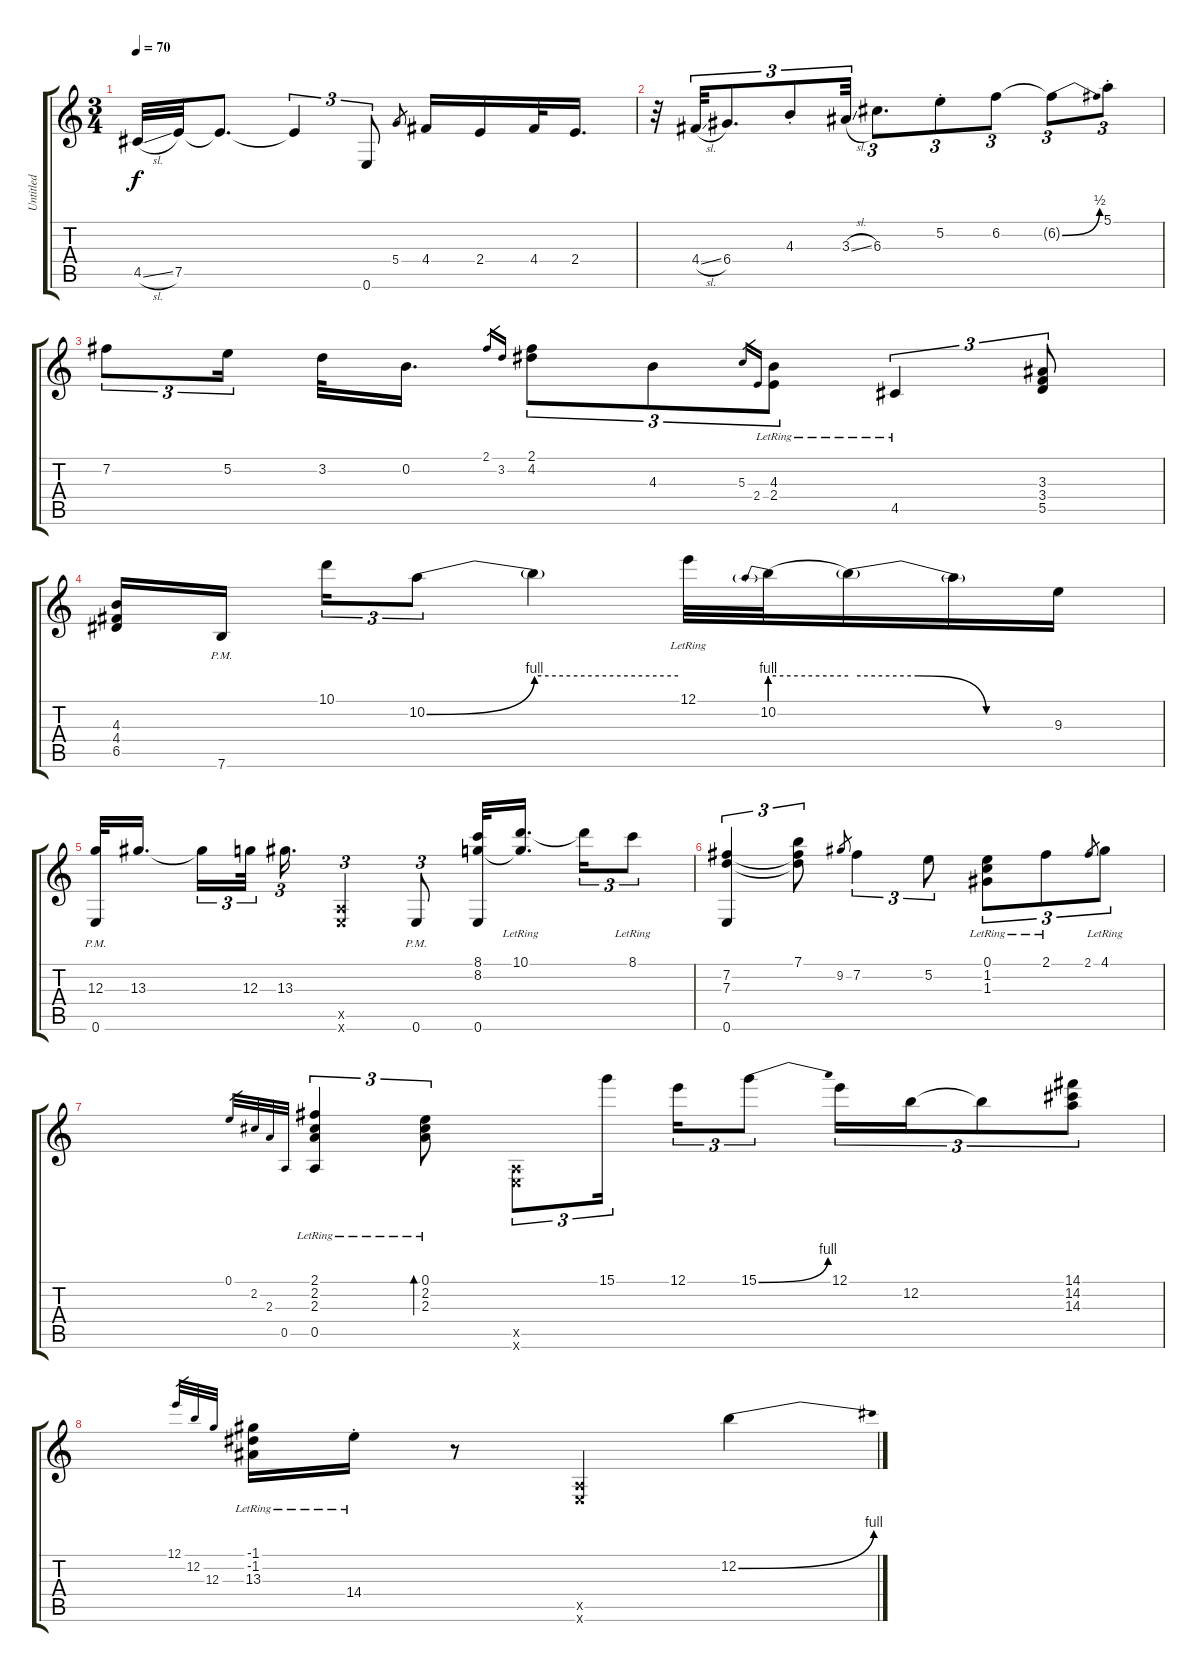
\track ("Untitled" "Untitled") {instrument acousticguitarsteel}
\staff {score tabs}
\tuning (E4 B3 G3 D3 A2 E2) {hide}
\ts (3 4)
\tempo 70
\clef g2
\ks c
4.5{sl}.32{dy f} 7.5.32 7.5{t}.8{d} 7.5{t}.4{tu (3 2)} 0.6.8{tu (3 2)} 5.4.8{gr} 4.4.16 2.4.16 4.4.32 2.4.16{d} |
r.32 4.4{sl}.32{tu (3 2)} 6.4.8{d tu (3 2)} 4.3{st}.8{tu (3 2)} 3.3{sl}.32{tu (3 2)} 6.3.8{d tu (3 2)} 5.2{st}.8{tu (3 2)} 6.2.8{tu (3 2)} 6.2{be (bend 0 0 60 2) t}.8{tu (3 2)} 5.1{st}.8{tu (3 2)} |
7.2.8{tu (3 2)} 5.2.16{tu (3 2) beam splitsecondary} 3.2.32 0.2.16{d} 2.1.16{gr} 3.2.16{gr} (2.1 4.2).8{tu (3 2)} 4.3.8{tu (3 2)} 5.3.16{gr} 2.4.16{gr} (4.3{lr} 2.4{lr}).8{tu (3 2)} 4.5{lr}.4{tu (3 2)} (3.3 3.4 5.5).8{tu (3 2)} |
(4.3 4.4 6.5).16 7.6{pm}.16{beam splitsecondary} 10.1.16{tu (3 2)} 10.2{be (bend 0 0 60 4)}.8{tu (3 2)} 10.2{be (hold 0 4 60 4) t}.4 12.1{lr}.32 10.2{be (prebend 0 4 60 4)}.32 10.2{be (custom 0 4 20 4 40 0 60 0) t}.16 10.2{t}.16 9.3.16 |
(12.3{pm} 0.6{pm}).32 13.3.16{d beam splitsecondary} 13.3{t}.16{tu (3 2)} 12.3.32{tu (3 2) beam splitsecondary} 13.3.16{d tu (3 2)} (0.5{x} 0.6{x}).4{tu (3 2)} 0.6{pm}.8{tu (3 2)} (8.1 8.2 0.6).32 (10.1{lr} 8.2{t}).16{d beam splitsecondary} 10.1{t}.16{tu (3 2)} 8.1{lr}.8{tu (3 2)} |
(7.2 7.3 0.6).4{tu (3 2)} (7.1 7.2{t} 7.3{t}).8{tu (3 2)} 9.2.8{gr} 7.2.4{tu (3 2)} 5.2.8{tu (3 2)} (0.1{lr} 1.2{lr} 1.3{lr}).8{tu (3 2)} 2.1{lr}.8{tu (3 2)} 2.1.8{gr} 4.1{lr}.8{tu (3 2)} |
0.1.32{gr} 2.2.32{gr} 2.3.32{gr} 0.5.32{gr} (2.1{lr} 2.2{lr} 2.3{lr} 0.5{lr}).4{tu (3 2)} (0.1{lr} 2.2{lr} 2.3{lr}).8{tu (3 2) bd 30} (0.5{x} 0.6{x}).8{tu (3 2)} 15.1.16{tu (3 2) beam splitsecondary} 12.1.16{tu (3 2)} 15.1{be (bend 0 0 60 4)}.8{tu (3 2)} 12.1.16{tu (3 2)} 12.2.16{tu (3 2)} 12.2{t}.8{tu (3 2)} (14.1 14.2 14.3).8{tu (3 2)} |
12.1.32{gr} 12.2.32{gr} 12.3.32{gr} (-1.1 -1.2 13.3{lr}).16 14.4{st lr}.16 r.8 (0.5{x} 0.6{x}).4 12.2{be (bend 0 0 60 4)}.4
